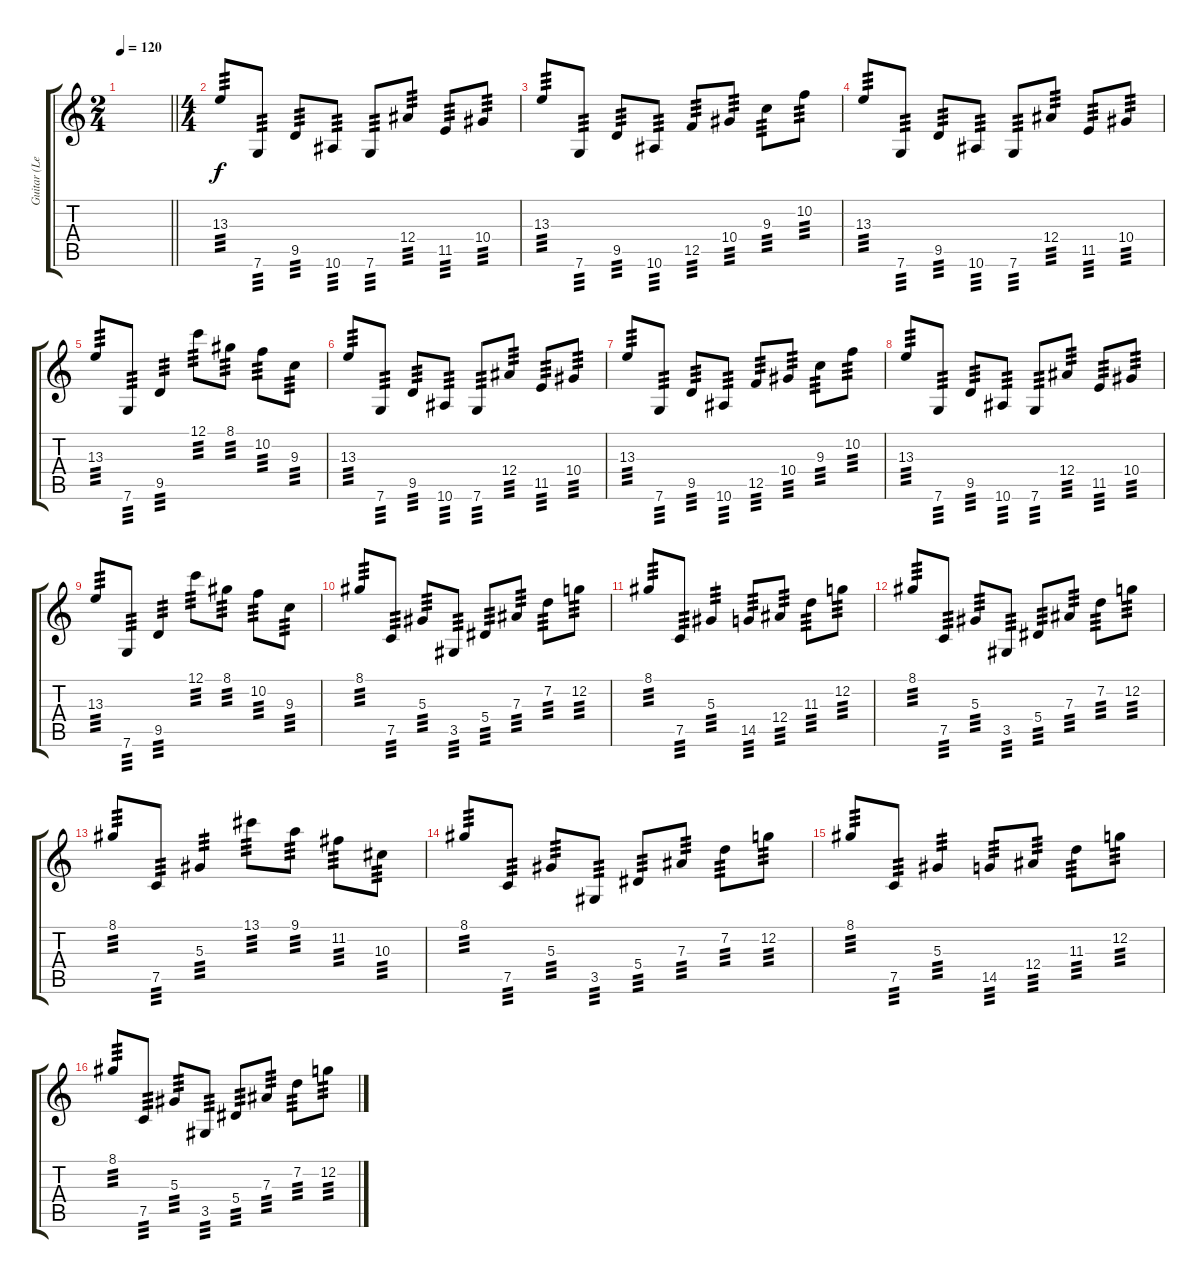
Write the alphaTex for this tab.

\track ("Guitar (Left) - Kyle Moeller" "Guitar (Le") {instrument distortionguitar}
\staff {score tabs}
\tuning (C4 G3 Eb3 Bb2 F2 C2) {hide}
\ts (2 4)
\tempo 120
\clef g2
\barLineRight lightlight
\ks c
|
\ts (4 4)
13.3.8{tp 3} 7.6.8{tp 3} 9.5.8{tp 3} 10.6.8{tp 3} 7.6.8{tp 3} 12.4.8{tp 3} 11.5.8{tp 3} 10.4.8{tp 3} |
13.3.8{tp 3} 7.6.8{tp 3} 9.5.8{tp 3} 10.6.8{tp 3} 12.5.8{tp 3} 10.4.8{tp 3} 9.3.8{tp 3} 10.2.8{tp 3} |
13.3.8{tp 3} 7.6.8{tp 3} 9.5.8{tp 3} 10.6.8{tp 3} 7.6.8{tp 3} 12.4.8{tp 3} 11.5.8{tp 3} 10.4.8{tp 3} |
13.3.8{tp 3} 7.6.8{tp 3} 9.5.4{tp 3} 12.1.8{tp 3} 8.1.8{tp 3} 10.2.8{tp 3} 9.3.8{tp 3} |
13.3.8{tp 3} 7.6.8{tp 3} 9.5.8{tp 3} 10.6.8{tp 3} 7.6.8{tp 3} 12.4.8{tp 3} 11.5.8{tp 3} 10.4.8{tp 3} |
13.3.8{tp 3} 7.6.8{tp 3} 9.5.8{tp 3} 10.6.8{tp 3} 12.5.8{tp 3} 10.4.8{tp 3} 9.3.8{tp 3} 10.2.8{tp 3} |
13.3.8{tp 3} 7.6.8{tp 3} 9.5.8{tp 3} 10.6.8{tp 3} 7.6.8{tp 3} 12.4.8{tp 3} 11.5.8{tp 3} 10.4.8{tp 3} |
13.3.8{tp 3} 7.6.8{tp 3} 9.5.4{tp 3} 12.1.8{tp 3} 8.1.8{tp 3} 10.2.8{tp 3} 9.3.8{tp 3} |
8.1.8{tp 3} 7.5.8{tp 3} 5.3.8{tp 3} 3.5.8{tp 3} 5.4.8{tp 3} 7.3.8{tp 3} 7.2.8{tp 3} 12.2.8{tp 3} |
8.1.8{tp 3} 7.5.8{tp 3} 5.3.4{tp 3} 14.5.8{tp 3} 12.4.8{tp 3} 11.3.8{tp 3} 12.2.8{tp 3} |
8.1.8{tp 3} 7.5.8{tp 3} 5.3.8{tp 3} 3.5.8{tp 3} 5.4.8{tp 3} 7.3.8{tp 3} 7.2.8{tp 3} 12.2.8{tp 3} |
8.1.8{tp 3} 7.5.8{tp 3} 5.3.4{tp 3} 13.1.8{tp 3} 9.1.8{tp 3} 11.2.8{tp 3} 10.3.8{tp 3} |
8.1.8{tp 3} 7.5.8{tp 3} 5.3.8{tp 3} 3.5.8{tp 3} 5.4.8{tp 3} 7.3.8{tp 3} 7.2.8{tp 3} 12.2.8{tp 3} |
8.1.8{tp 3} 7.5.8{tp 3} 5.3.4{tp 3} 14.5.8{tp 3} 12.4.8{tp 3} 11.3.8{tp 3} 12.2.8{tp 3} |
8.1.8{tp 3} 7.5.8{tp 3} 5.3.8{tp 3} 3.5.8{tp 3} 5.4.8{tp 3} 7.3.8{tp 3} 7.2.8{tp 3} 12.2.8{tp 3}
